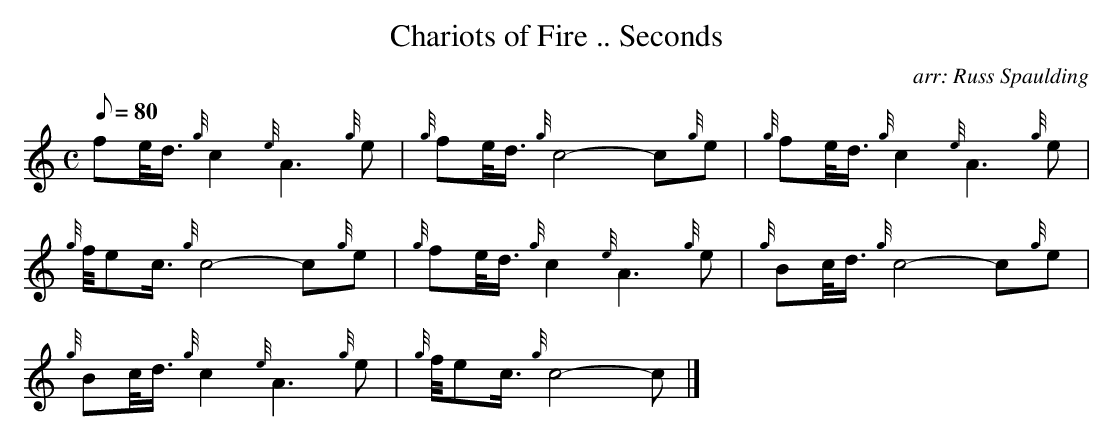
X:1
T:Chariots of Fire .. Seconds
M:C
L:1/8
Q:80
C:arr: Russ Spaulding
K:HP
fe/4d3/4{g}c2{e}A3{g}e | \
{g}fe/4d3/4{g}c4-c{g}e | \
{g}fe/4d3/4{g}c2{e}A3{g}e |
{g}f/4ec3/4{g}c4-c{g}e | \
{g}fe/4d3/4{g}c2{e}A3{g}e | \
{g}Bc/4d3/4{g}c4-c{g}e |
{g}Bc/4d3/4{g}c2{e}A3{g}e | \
{g}f/4ec3/4{g}c4-c|]
